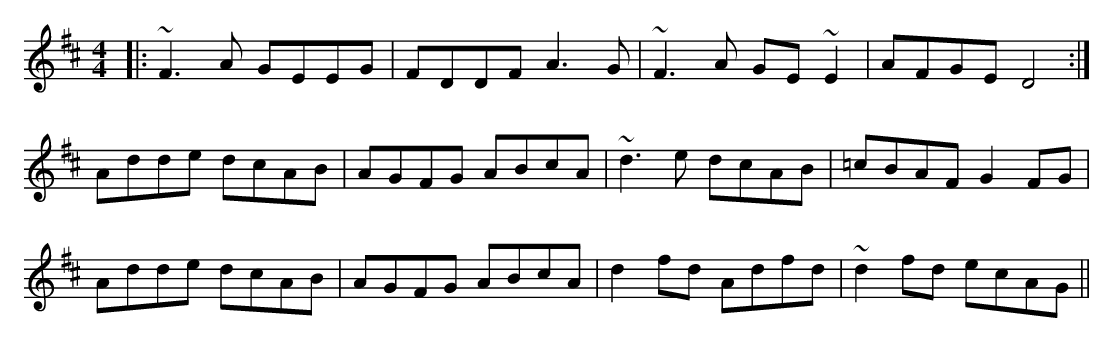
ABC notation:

X:1
M:4/4
K:D
|:~F3A GEEG|FDDF A3G|~F3A GE~E2|AFGE D4:|
Adde dcAB|AGFG ABcA|~d3e dcAB|=cBAF G2 FG|
Adde dcAB|AGFG ABcA|d2 fd Adfd|~d2 fd ecAG||
